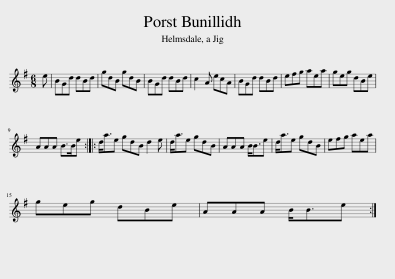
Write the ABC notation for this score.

X:1
L:1/8
M:6/8
I:linebreak $
K:G
V:1 treble
V:1
 e | BGd dBd | gdB gdB | BGd dBd | c2 A ecA | %5
 BGd dBd | efg aea | geg dBe |$ AAA B>Be :: d<ae gdB d2 e | %10
 d<ae gdB | AAA B<Be | d<ae gdB | efg aea |$ geg dBe | %15
 AAA B<Be :| %16
